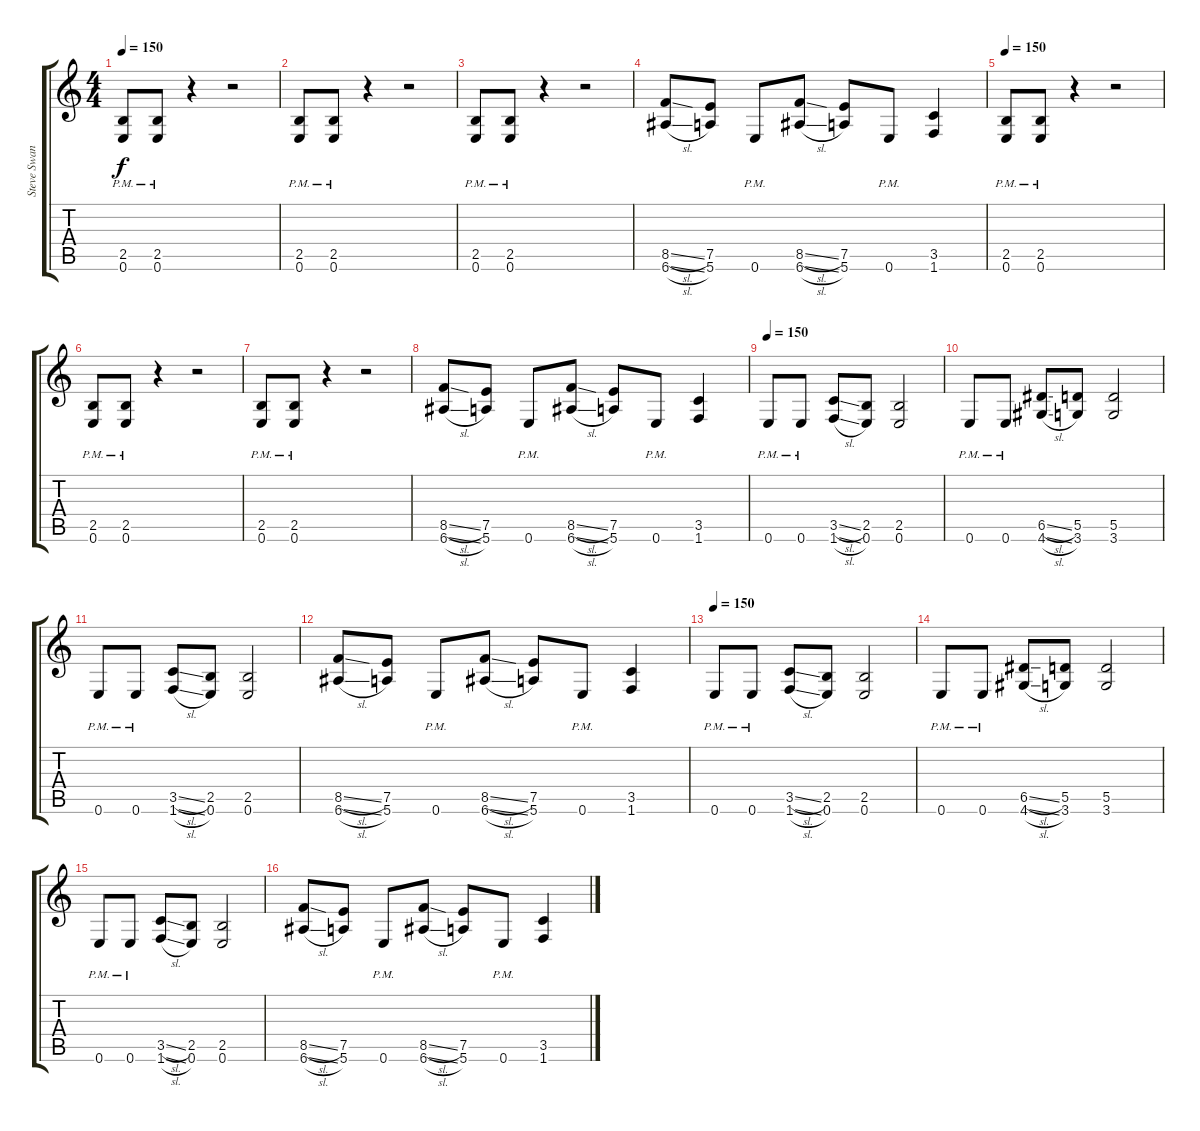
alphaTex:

\track ("Steve Swanson" "Steve Swan") {instrument overdrivenguitar}
\staff {score tabs}
\tuning (E4 B3 G3 D3 A2 E2) {hide}
\ts (4 4)
\tempo 150
\clef g2
\ks c
(2.5{pm} 0.6{pm}).8{dy f} (2.5{pm} 0.6{pm}).8 r.4 r.2 |
(2.5{pm} 0.6{pm}).8 (2.5{pm} 0.6{pm}).8 r.4 r.2 |
(2.5{pm} 0.6{pm}).8 (2.5{pm} 0.6{pm}).8 r.4 r.2 |
(8.5{sl} 6.6{sl}).8 (7.5 5.6).8 0.6{pm}.8 (8.5{sl} 6.6{sl}).8 (7.5 5.6).8 0.6{pm}.8 (3.5 1.6).4 |
\tempo 150
(2.5{pm} 0.6{pm}).8 (2.5{pm} 0.6{pm}).8 r.4 r.2 |
(2.5{pm} 0.6{pm}).8 (2.5{pm} 0.6{pm}).8 r.4 r.2 |
(2.5{pm} 0.6{pm}).8 (2.5{pm} 0.6{pm}).8 r.4 r.2 |
(8.5{sl} 6.6{sl}).8 (7.5 5.6).8 0.6{pm}.8 (8.5{sl} 6.6{sl}).8 (7.5 5.6).8 0.6{pm}.8 (3.5 1.6).4 |
\tempo 150
0.6{pm}.8 0.6{pm}.8 (3.5{sl} 1.6{sl}).8 (2.5 0.6).8 (2.5 0.6).2 |
0.6{pm}.8 0.6{pm}.8 (6.5{sl} 4.6{sl}).8 (5.5 3.6).8 (5.5 3.6).2 |
0.6{pm}.8 0.6{pm}.8 (3.5{sl} 1.6{sl}).8 (2.5 0.6).8 (2.5 0.6).2 |
(8.5{sl} 6.6{sl}).8 (7.5 5.6).8 0.6{pm}.8 (8.5{sl} 6.6{sl}).8 (7.5 5.6).8 0.6{pm}.8 (3.5 1.6).4 |
\tempo 150
0.6{pm}.8 0.6{pm}.8 (3.5{sl} 1.6{sl}).8 (2.5 0.6).8 (2.5 0.6).2 |
0.6{pm}.8 0.6{pm}.8 (6.5{sl} 4.6{sl}).8 (5.5 3.6).8 (5.5 3.6).2 |
0.6{pm}.8 0.6{pm}.8 (3.5{sl} 1.6{sl}).8 (2.5 0.6).8 (2.5 0.6).2 |
(8.5{sl} 6.6{sl}).8 (7.5 5.6).8 0.6{pm}.8 (8.5{sl} 6.6{sl}).8 (7.5 5.6).8 0.6{pm}.8 (3.5 1.6).4
